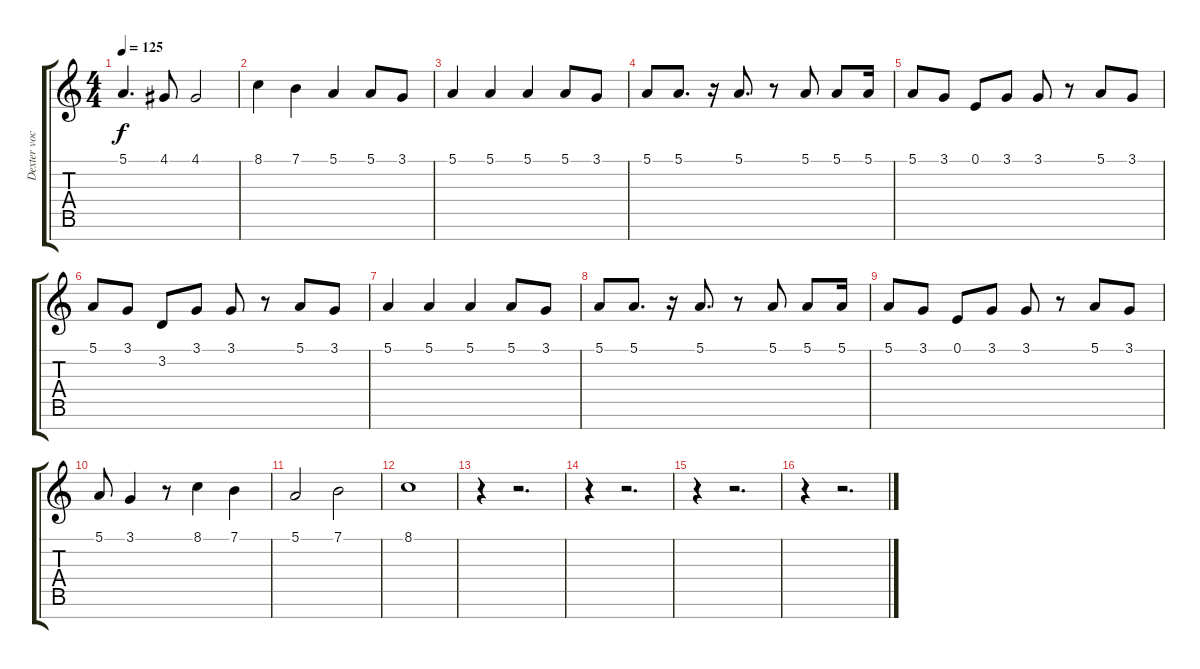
\track ("Dexter vocal" "Dexter voc") {instrument oboe}
\staff {score tabs}
\tuning (E4 B3 G3 D3 A2 E2 B1) {hide}
\ts (4 4)
\tempo 125
\clef g2
\ks c
5.1.4{d dy f} 4.1.8 4.1.2 |
8.1.4 7.1.4 5.1.4 5.1.8 3.1.8 |
5.1.4 5.1.4 5.1.4 5.1.8 3.1.8 |
5.1.8 5.1.8{d} r.16 5.1.8{d} r.8 5.1.8 5.1.8 5.1.16 |
5.1.8 3.1.8 0.1.8 3.1.8 3.1.8 r.8 5.1.8 3.1.8 |
5.1.8 3.1.8 3.2.8 3.1.8 3.1.8 r.8 5.1.8 3.1.8 |
5.1.4 5.1.4 5.1.4 5.1.8 3.1.8 |
5.1.8 5.1.8{d} r.16 5.1.8{d} r.8 5.1.8 5.1.8 5.1.16 |
5.1.8 3.1.8 0.1.8 3.1.8 3.1.8 r.8 5.1.8 3.1.8 |
5.1.8 3.1.4 r.8 8.1.4 7.1.4 |
5.1.2 7.1.2 |
8.1.1 |
r.4 r.2{d} |
r.4 r.2{d} |
r.4 r.2{d} |
r.4 r.2{d}
